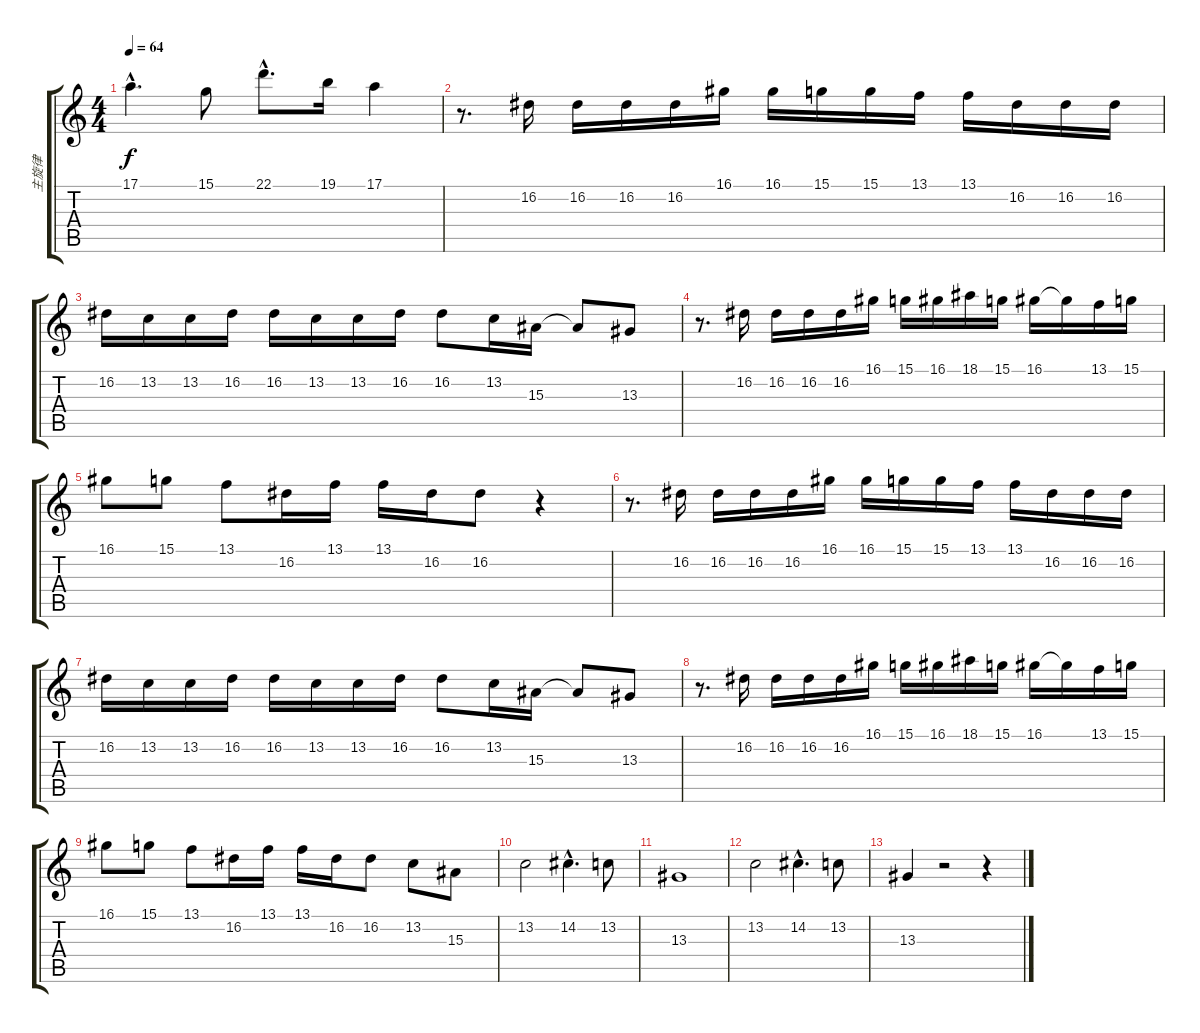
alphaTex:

\track ("主旋律" "主旋律") {instrument choiraahs}
\staff {score tabs}
\tuning (E4 B3 G3 D3 A2 E2) {hide}
\ts (4 4)
\tempo 64
\clef g2
\ks c
17.1{hac}.4{d dy f} 15.1.8 22.1{hac}.8{d} 19.1.16 17.1.4 |
r.8{d} 16.2.16 16.2.16 16.2.16 16.2.16 16.1.16 16.1.16 15.1.16 15.1.16 13.1.16 13.1.16 16.2.16 16.2.16 16.2.16 |
16.2.16 13.2.16 13.2.16 16.2.16 16.2.16 13.2.16 13.2.16 16.2.16 16.2.8 13.2.16 15.3.16 15.3{t}.8 13.3.8 |
r.8{d} 16.2.16 16.2.16 16.2.16 16.2.16 16.1.16 15.1.16 16.1.16 18.1.16 15.1.16 16.1.16 16.1{t}.16 13.1.16 15.1.16 |
16.1.8 15.1.8 13.1.8 16.2.16 13.1.16 13.1.16 16.2.16 16.2.8 r.4 |
r.8{d} 16.2.16 16.2.16 16.2.16 16.2.16 16.1.16 16.1.16 15.1.16 15.1.16 13.1.16 13.1.16 16.2.16 16.2.16 16.2.16 |
16.2.16 13.2.16 13.2.16 16.2.16 16.2.16 13.2.16 13.2.16 16.2.16 16.2.8 13.2.16 15.3.16 15.3{t}.8 13.3.8 |
r.8{d} 16.2.16 16.2.16 16.2.16 16.2.16 16.1.16 15.1.16 16.1.16 18.1.16 15.1.16 16.1.16 16.1{t}.16 13.1.16 15.1.16 |
16.1.8 15.1.8 13.1.8 16.2.16 13.1.16 13.1.16 16.2.16 16.2.8 13.2.8 15.3.8 |
13.2.2 14.2{hac}.4{d} 13.2.8 |
13.3.1 |
13.2.2 14.2{hac}.4{d} 13.2.8 |
13.3.4 r.2 r.4
